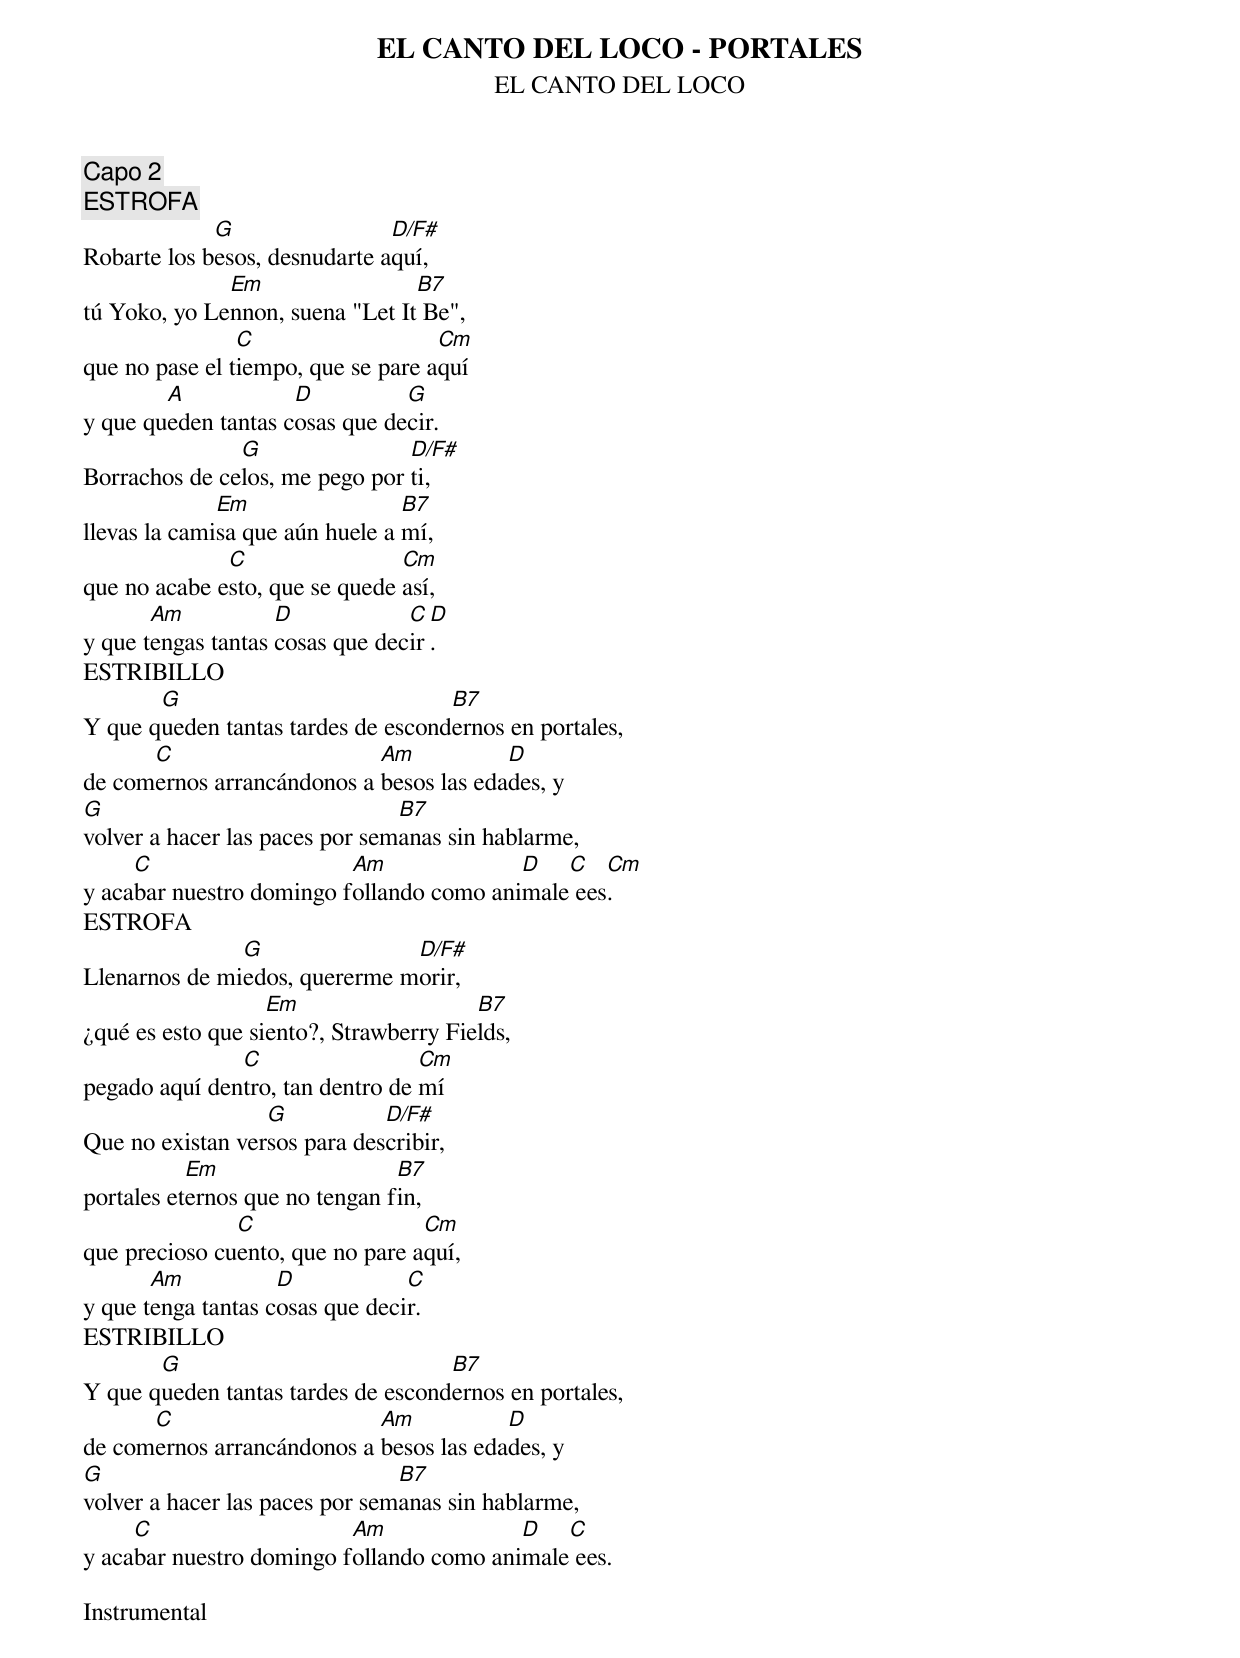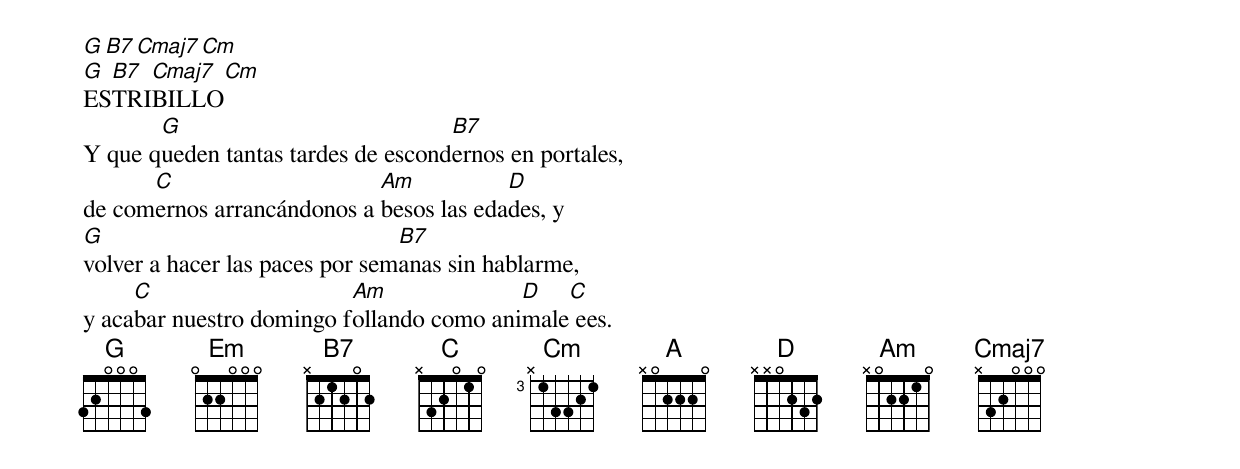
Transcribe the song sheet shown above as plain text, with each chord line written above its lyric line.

EL CANTO DEL LOCO - PORTALES
EL CANTO DEL LOCO
Capo 2
ESTROFA
             G                 D/F#
Robarte los besos, desnudarte aquí,
              Em                 B7
tú Yoko, yo Lennon, suena "Let It Be",
                C                   Cm
que no pase el tiempo, que se pare aquí
        A            D          G
y que queden tantas cosas que decir.
               G                D/F#
Borrachos de celos, me pego por ti,
              Em                 B7
llevas la camisa que aún huele a mí,
              C                 Cm
que no acabe esto, que se quede así,
       Am           D            C D
y que tengas tantas cosas que decir.
ESTRIBILLO
       G                            B7
Y que queden tantas tardes de escondernos en portales,
      C                     Am           D
de comernos arrancándonos a besos las edades, y
G                               B7
volver a hacer las paces por semanas sin hablarme,
     C                    Am              D   C   Cm
y acabar nuestro domingo follando como animale ees.
ESTROFA
               G               D/F#
Llenarnos de miedos, quererme morir,
                   Em                   B7
¿qué es esto que siento?, Strawberry Fields,
               C                  Cm
pegado aquí dentro, tan dentro de mí
                  G           D/F#
Que no existan versos para describir,
           Em                   B7
portales eternos que no tengan fin,
               C                  Cm
que precioso cuento, que no pare aquí,
       Am           D            C
y que tenga tantas cosas que decir.
ESTRIBILLO
       G                            B7
Y que queden tantas tardes de escondernos en portales,
      C                     Am           D
de comernos arrancándonos a besos las edades, y
G                               B7
volver a hacer las paces por semanas sin hablarme,
     C                    Am              D   C
y acabar nuestro domingo follando como animale ees.

Instrumental

G B7 Cmaj7 Cm
G B7 Cmaj7 Cm
ESTRIBILLO
       G                            B7
Y que queden tantas tardes de escondernos en portales,
      C                     Am           D
de comernos arrancándonos a besos las edades, y
G                               B7
volver a hacer las paces por semanas sin hablarme,
     C                    Am              D   C
y acabar nuestro domingo follando como animale ees.
